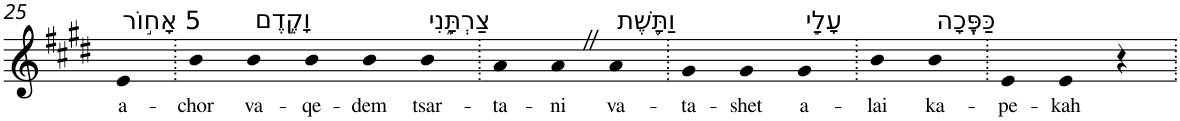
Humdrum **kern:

**kern	**text
*part1	*part1
*staff1	*staff1
*I"Piano	*
*I'Pno	*
!!LO:PB:g=z
*clefG2	*
*k[f#c#g#d#]	*
*E:	*
=25	=25
!LO:TX:a:t=5 אָח֣וֹר	!
!	!LO:LY:b
4e	a-
=26.	=26.
!	!LO:LY:b
4b	-chor
!LO:TX:a:t=וָקֶ֣דֶם	!
!	!LO:LY:b
4b	va-
!	!LO:LY:b
4b	-qe-
!	!LO:LY:b
4b	-dem
!LO:TX:a:t=צַרְתָּ֑נִי	!
!	!LO:LY:b
4b	tsar-
=27.	=27.
!	!LO:LY:b
4a	-ta-
!	!LO:LY:b
4aZ	-ni
!LO:TX:a:t=וַתָּ֖שֶׁת	!
!	!LO:LY:b
4a	va-
=28.	=28.
!	!LO:LY:b
4g#	-ta-
!	!LO:LY:b
4g#	-shet
!LO:TX:a:t=עָלַ֣י	!
!	!LO:LY:b
4g#	a-
=29.	=29.
!	!LO:LY:b
4b	-lai
!LO:TX:a:t=כַּפֶּֽכָה	!
!	!LO:LY:b
4b	ka-
=30.	=30.
!	!LO:LY:b
4e	-pe-
!	!LO:LY:b
4e	-kah
4r	.
=.	=.
*-	*-
